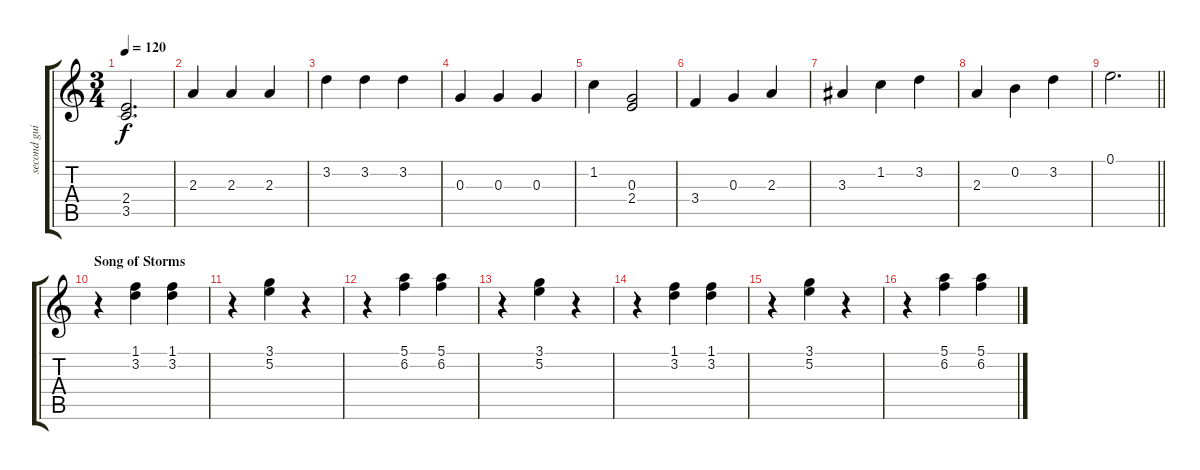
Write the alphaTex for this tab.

\track ("second guitar" "second gui") {instrument acousticguitarsteel}
\staff {score tabs}
\tuning (E4 B3 G3 D3 A2 E2) {hide}
\ts (3 4)
\tempo 120
\clef g2
\ks c
(2.4 3.5).2{d dy f} |
2.3.4 2.3.4 2.3.4 |
3.2.4 3.2.4 3.2.4 |
0.3.4 0.3.4 0.3.4 |
1.2.4 (0.3 2.4).2 |
3.4.4 0.3.4 2.3.4 |
3.3.4 1.2.4 3.2.4 |
2.3.4 0.2.4 3.2.4 |
\barLineRight lightlight
0.1.2{d} |
\section ("" "Song of Storms")
r.4 (1.1 3.2).4 (1.1 3.2).4 |
r.4 (3.1 5.2).4 r.4 |
r.4 (5.1 6.2).4 (5.1 6.2).4 |
r.4 (3.1 5.2).4 r.4 |
r.4 (1.1 3.2).4 (1.1 3.2).4 |
r.4 (3.1 5.2).4 r.4 |
r.4 (5.1 6.2).4 (5.1 6.2).4
